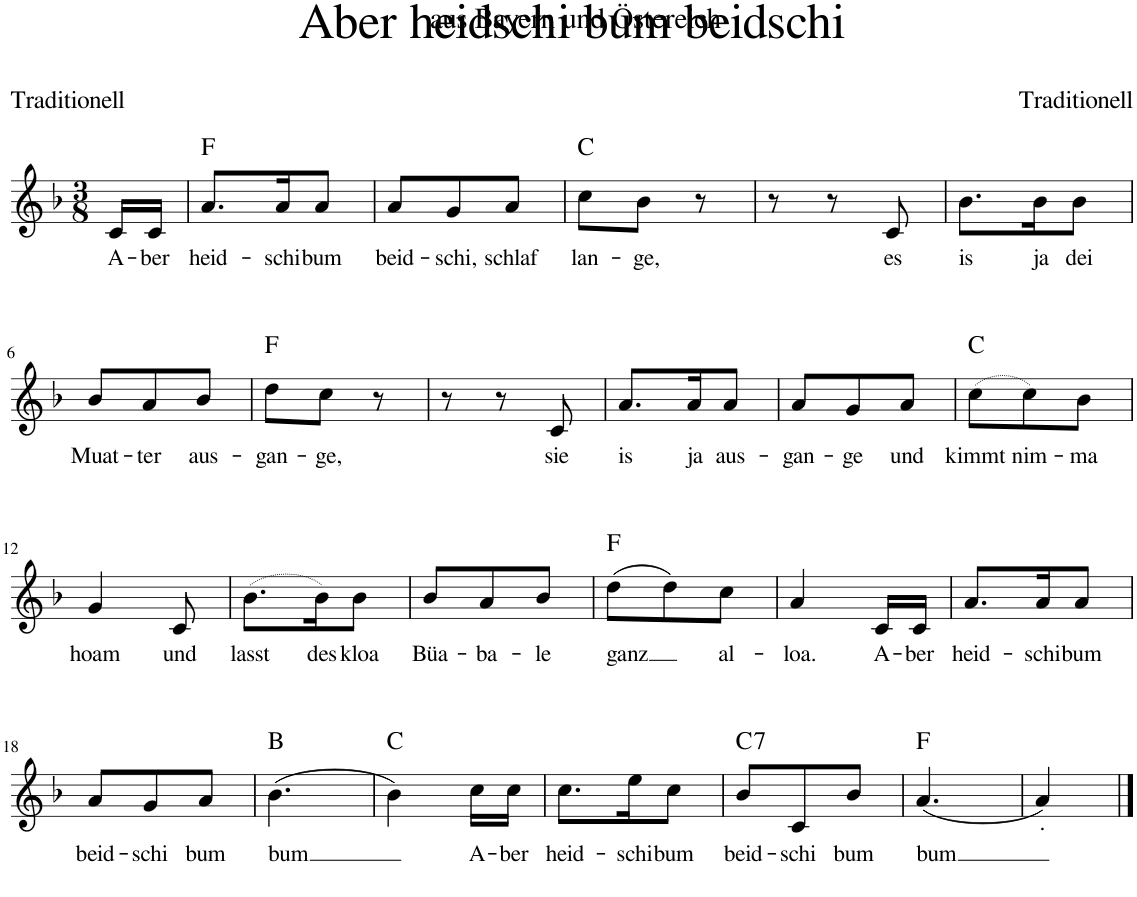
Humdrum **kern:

**kern	**text	**harte
*part1	*part1	*part1
*staff1	*staff1	*
*I"Voice	*	*
*clefG2	*	*
*k[b-]	*	*
*M3/8	*	*
=	=	=
!	!LO:LY:b	!
16c/LL	A-	.
!	!LO:LY:b	!
16c/JJ	-ber	.
=1	=1	=1
!	!LO:LY:b	!
8.a/L	heid-	F:maj
!	!LO:LY:b	!
16a/K	-schi	.
!	!LO:LY:b	!
8a/J	bum	.
=2	=2	=2
!	!LO:LY:b	!
8a/L	beid-	.
!	!LO:LY:b	!
8g/	-schi,	.
!	!LO:LY:b	!
8a/J	schlaf	.
=3	=3	=3
!	!LO:LY:b	!
8cc\L	lan-	C:maj
!	!LO:LY:b	!
8b-\J	-ge,	.
8r	.	.
=4	=4	=4
8r	.	.
8r	.	.
!	!LO:LY:b	!
8c/	es	.
=5	=5	=5
!	!LO:LY:b	!
8.b-\L	is	.
!	!LO:LY:b	!
16b-\K	ja	.
!	!LO:LY:b	!
8b-\J	dei	.
!!LO:LB:g=z
=6	=6	=6
!	!LO:LY:b	!
8b-/L	Muat-	.
!	!LO:LY:b	!
8a/	-ter	.
!	!LO:LY:b	!
8b-/J	aus-	.
=7	=7	=7
!	!LO:LY:b	!
8dd\L	-gan-	F:maj
!	!LO:LY:b	!
8cc\J	-ge,	.
8r	.	.
=8	=8	=8
8r	.	.
8r	.	.
!	!LO:LY:b	!
8c/	sie	.
=9	=9	=9
!	!LO:LY:b	!
8.a/L	is	.
!	!LO:LY:b	!
16a/K	ja	.
!	!LO:LY:b	!
8a/J	aus-	.
=10	=10	=10
!	!LO:LY:b	!
8a/L	-gan-	.
!	!LO:LY:b	!
8g/	-ge	.
!	!LO:LY:b	!
8a/J	und	.
=11	=11	=11
!	!LO:LY:b	!
(8cc\L	kimmt	C:maj
!	!LO:LY:b	!
8cc\)	nim-	.
!	!LO:LY:b	!
8b-\J	-ma	.
!!LO:LB:g=z
=12	=12	=12
!	!LO:LY:b	!
4g/	hoam	.
!	!LO:LY:b	!
8c/	und	.
=13	=13	=13
!	!LO:LY:b	!
(8.b-\L	lasst	.
!	!LO:LY:b	!
16b-\K)	des	.
!	!LO:LY:b	!
8b-\J	kloa	.
=14	=14	=14
!	!LO:LY:b	!
8b-/L	Büa-	.
!	!LO:LY:b	!
8a/	-ba-	.
!	!LO:LY:b	!
8b-/J	-le	.
=15	=15	=15
!	!LO:LY:b	!
(8dd\L	ganz	F:maj
8dd\)	.	.
!	!LO:LY:b	!
8cc\J	al-	.
=16	=16	=16
!	!LO:LY:b	!
4a/	-loa.	.
!	!LO:LY:b	!
16c/LL	A-	.
!	!LO:LY:b	!
16c/JJ	-ber	.
=17	=17	=17
!	!LO:LY:b	!
8.a/L	heid-	.
!	!LO:LY:b	!
16a/K	-schi	.
!	!LO:LY:b	!
8a/J	bum	.
!!LO:LB:g=z
=18	=18	=18
!	!LO:LY:b	!
8a/L	beid-	.
!	!LO:LY:b	!
8g/	-schi	.
!	!LO:LY:b	!
8a/J	bum	.
=19	=19	=19
!	!LO:LY:b	!
(4.b-\	bum	B:maj
=20	=20	=20
4b-\)	.	C:maj
!	!LO:LY:b	!
16cc\LL	A-	.
!	!LO:LY:b	!
16cc\JJ	-ber	.
=21	=21	=21
!	!LO:LY:b	!
8.cc\L	heid-	.
!	!LO:LY:b	!
16ee\K	-schi	.
!	!LO:LY:b	!
8cc\J	bum	.
=22	=22	=22
!	!LO:LY:b	!LO:H:kt=7
8b-/L	beid-	C:7
!	!LO:LY:b	!
8c/	-schi	.
!	!LO:LY:b	!
8b-/J	bum	.
=23	=23	=23
!	!LO:LY:b	!
(4.a/	bum	F:maj
=24	=24	=24
!	!LO:LY:b	!
4a/)	.	.
==	==	==
*-	*-	*-
